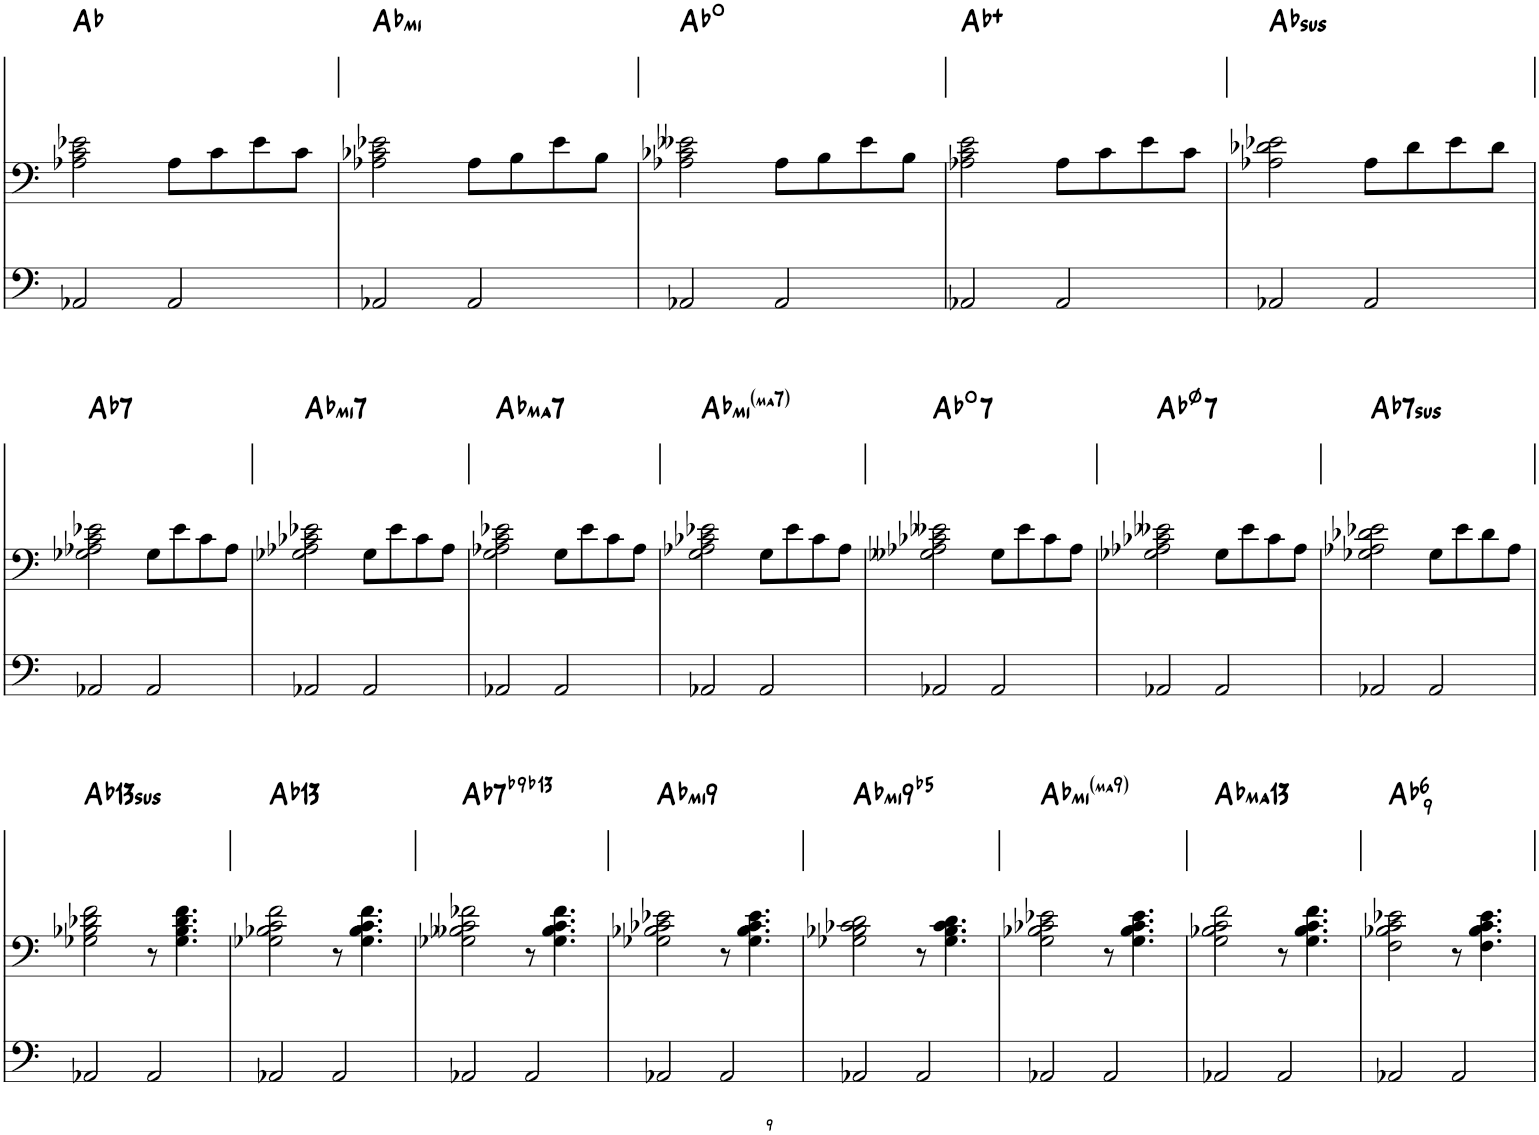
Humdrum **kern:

**kern	**kern	**kern	**harte
*part1	*part1	*part1	*part1
*staff3	*staff2	*staff1	*
*I"Piano	*	*	*
*I'Pno.	*	*	*
!!LO:PB:g=z
*clefF4	*clefF4	*clefG2	*
*k[]	*k[]	*k[]	*
*M4/4	*M4/4	*M4/4	*
=161	=161	=161	=161
2AA-X/	2A-X\ 2c\ 2e-X\	1ryy	Ab:maj
2AA-/	8A-\L	.	.
.	8c\	.	.
.	8e-\	.	.
.	8c\J	.	.
=162	=162	=162	=162
!	!	!	!LO:H:kt=mi
2AA-X/	2A-X\ 2c-X\ 2e-X\	1ryy	Ab:min
2AA-/	8A-\L	.	.
.	8B\	.	.
.	8e-\	.	.
.	8B\J	.	.
=163	=163	=163	=163
2AA-X/	2A-X\ 2c-X\ 2e--X\	1ryy	Ab:dim
2AA-/	8A-\L	.	.
.	8B\	.	.
.	8e--\	.	.
.	8B\J	.	.
=164	=164	=164	=164
2AA-X/	2A-X\ 2c\ 2e\	1ryy	Ab:aug
2AA-/	8A-\L	.	.
.	8c\	.	.
.	8e\	.	.
.	8c\J	.	.
=165	=165	=165	=165
!	!	!	!LO:H:kt=sus
2AA-X/	2A-X\ 2d-X\ 2e-X\	1ryy	Ab:sus4
2AA-/	8A-\L	.	.
.	8d-\	.	.
.	8e-\	.	.
.	8d-\J	.	.
!!LO:LB:g=z
=166	=166	=166	=166
!	!	!	!LO:H:kt=7
2AA-X/	2G-X\ 2A-X\ 2c\ 2e-X\	1ryy	Ab:7
2AA-/	8G-\L	.	.
.	8e-\	.	.
.	8c\	.	.
.	8A-\J	.	.
=167	=167	=167	=167
!	!	!	!LO:H:kt=mi7
2AA-X/	2G-X\ 2A-X\ 2c-X\ 2e-X\	1ryy	Ab:min7
2AA-/	8G-\L	.	.
.	8e-\	.	.
.	8c-\	.	.
.	8A-\J	.	.
=168	=168	=168	=168
!	!	!	!LO:H:kt=ma7
2AA-X/	2G\ 2A-X\ 2c\ 2e-X\	1ryy	Ab:maj7
2AA-/	8G\L	.	.
.	8e-\	.	.
.	8c\	.	.
.	8A-\J	.	.
=169	=169	=169	=169
!	!	!	!LO:H:kt=mima7
2AA-X/	2G\ 2A-X\ 2c-X\ 2e-X\	1ryy	Ab:minmaj7
2AA-/	8G\L	.	.
.	8e-\	.	.
.	8c-\	.	.
.	8A-\J	.	.
=170	=170	=170	=170
!	!	!	!LO:H:kt=7
2AA-X/	2G--X\ 2A-X\ 2c-X\ 2e--X\	1ryy	Ab:dim7
2AA-/	8G--\L	.	.
.	8e--\	.	.
.	8c-\	.	.
.	8A-\J	.	.
=171	=171	=171	=171
!	!	!	!LO:H:kt=7
2AA-X/	2G-X\ 2A-X\ 2c-X\ 2e--X\	1ryy	Ab:hdim7
2AA-/	8G-\L	.	.
.	8e--\	.	.
.	8c-\	.	.
.	8A-\J	.	.
=172	=172	=172	=172
!	!	!	!LO:H:kt=7sus
2AA-X/	2G-X\ 2A-X\ 2d-X\ 2e-X\	1ryy	Ab:sus4(7)
2AA-/	8G-\L	.	.
.	8e-\	.	.
.	8d-\	.	.
.	8A-\J	.	.
!!LO:LB:g=z
=173	=173	=173	=173
!	!	!	!LO:H:kt=13sus
2AA-X/	2G-X\ 2B-X\ 2d-X\ 2f\	1ryy	Ab:sus4(7,9,11,13)
2AA-/	8r	.	.
.	4.G-\ 4.B-\ 4.d-\ 4.f\	.	.
=174	=174	=174	=174
!	!	!	!LO:H:kt=13
2AA-X/	2G-X\ 2B-X\ 2c\ 2f\	1ryy	Ab:9(11,13)
2AA-/	8r	.	.
.	4.G-\ 4.B-\ 4.c\ 4.f\	.	.
=175	=175	=175	=175
!	!	!	!LO:H:kt=7
2AA-X/	2G-X\ 2B--X\ 2c\ 2f-X\	1ryy	Ab:7(b9,b13)
2AA-/	8r	.	.
.	4.G-\ 4.B--\ 4.c\ 4.f-\	.	.
=176	=176	=176	=176
!	!	!	!LO:H:kt=mi9
2AA-X/	2G-X\ 2B-X\ 2c-X\ 2e-X\	1ryy	Ab:min9
2AA-/	8r	.	.
.	4.G-\ 4.B-\ 4.c-\ 4.e-\	.	.
=177	=177	=177	=177
!	!	!	!LO:H:kt=mi9
2AA-X/	2G-X\ 2B-X\ 2c-X\ 2d\	1ryy	Ab:(b3,b5,b7,9)
2AA-/	8r	.	.
.	4.G-\ 4.B-\ 4.c-\ 4.d\	.	.
=178	=178	=178	=178
!	!	!	!LO:H:kt=mima7
2AA-X/	2G\ 2B-X\ 2c-X\ 2e-X\	1ryy	Ab:minmaj7(9)
2AA-/	8r	.	.
.	4.G\ 4.B-\ 4.c-\ 4.e-\	.	.
=179	=179	=179	=179
!	!	!	!LO:H:kt=ma13
2AA-X/	2G\ 2B-X\ 2c\ 2f\	1ryy	Ab:maj9(11,13)
2AA-/	8r	.	.
.	4.G\ 4.B-\ 4.c\ 4.f\	.	.
=180	=180	=180	=180
!	!	!	!LO:H:kt=6
2AA-X/	2F\ 2B-X\ 2c\ 2e-X\	1ryy	Ab:maj6(9)
2AA-/	8r	.	.
.	4.F\ 4.B-\ 4.c\ 4.e-\	.	.
=	=	=	=
*-	*-	*-	*-
